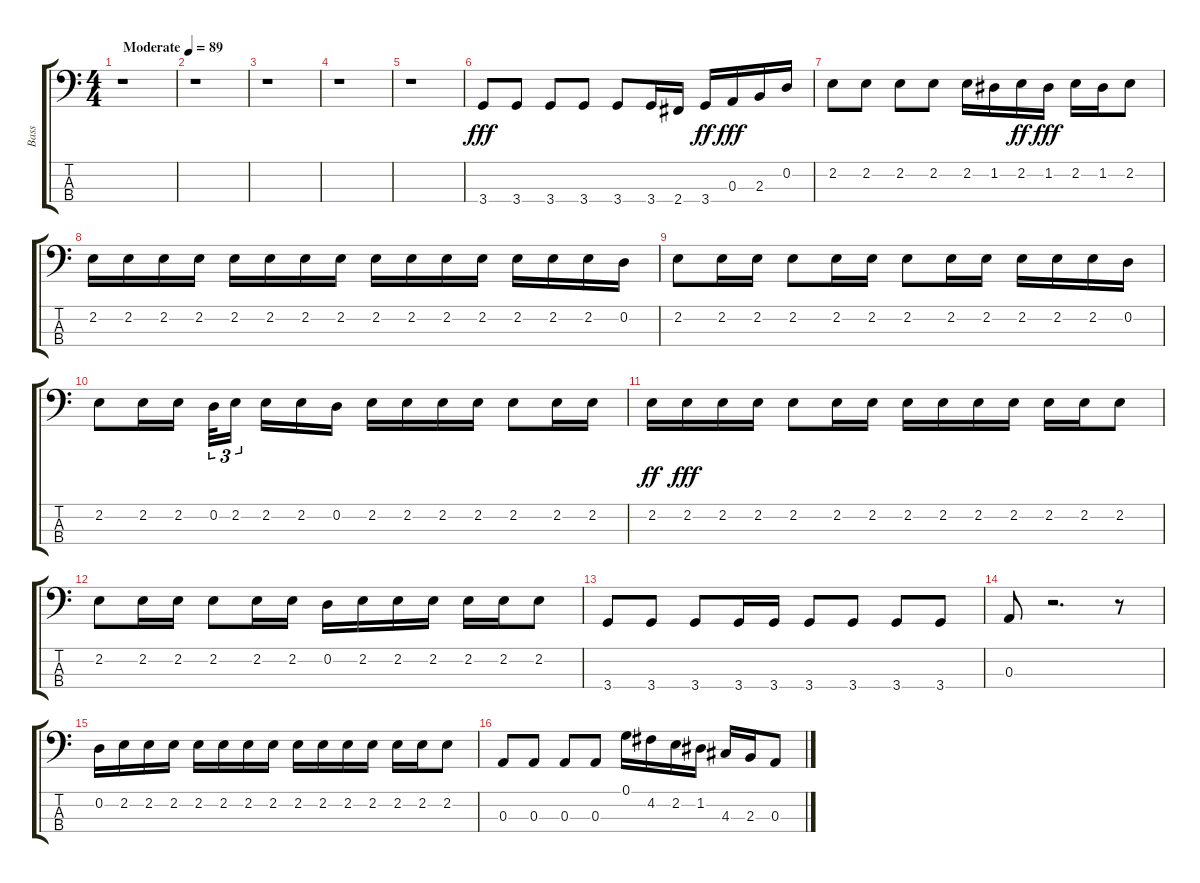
\track ("Bass" "Bass") {instrument electricbassfinger}
\staff {score tabs}
\tuning (G2 D2 A1 E1) {hide}
\ts (4 4)
\tempo (89 "Moderate")
\clef f4
\ks c
r.1{dy fff instrument electricbassfinger} |
r.1 |
r.1 |
r.1 |
r.1 |
3.4.8 3.4.8 3.4.8 3.4.8 3.4.8 3.4.16 2.4.16 3.4.16{dy ff} 0.3.16{dy fff} 2.3.16 0.2.16 |
2.2.8 2.2.8 2.2.8 2.2.8 2.2.16 1.2.16 2.2.16{dy ff} 1.2.16{dy fff} 2.2.16 1.2.16 2.2.8 |
2.2.16 2.2.16 2.2.16 2.2.16 2.2.16 2.2.16 2.2.16 2.2.16 2.2.16 2.2.16 2.2.16 2.2.16 2.2.16 2.2.16 2.2.16 0.2.16 |
2.2.8 2.2.16 2.2.16 2.2.8 2.2.16 2.2.16 2.2.8 2.2.16 2.2.16 2.2.16 2.2.16 2.2.16 0.2.16 |
2.2.8 2.2.16 2.2.16 0.2.32{tu (3 2)} 2.2.16{tu (3 2) beam splitsecondary} 2.2.16 2.2.16 0.2.16 2.2.16 2.2.16 2.2.16 2.2.16 2.2.8 2.2.16 2.2.16 |
2.2.16{dy ff} 2.2.16{dy fff} 2.2.16 2.2.16 2.2.8 2.2.16 2.2.16 2.2.16 2.2.16 2.2.16 2.2.16 2.2.16 2.2.16 2.2.8 |
2.2.8 2.2.16 2.2.16 2.2.8 2.2.16 2.2.16 0.2.16 2.2.16 2.2.16 2.2.16 2.2.16 2.2.16 2.2.8 |
3.4.8 3.4.8 3.4.8 3.4.16 3.4.16 3.4.8 3.4.8 3.4.8 3.4.8 |
0.3.8 r.2{d} r.8 |
0.2.16 2.2.16 2.2.16 2.2.16 2.2.16 2.2.16 2.2.16 2.2.16 2.2.16 2.2.16 2.2.16 2.2.16 2.2.16 2.2.16 2.2.8 |
0.3.8 0.3.8 0.3.8 0.3.8 0.1.16 4.2.16 2.2.16 1.2.16 4.3.16 2.3.16 0.3.8
